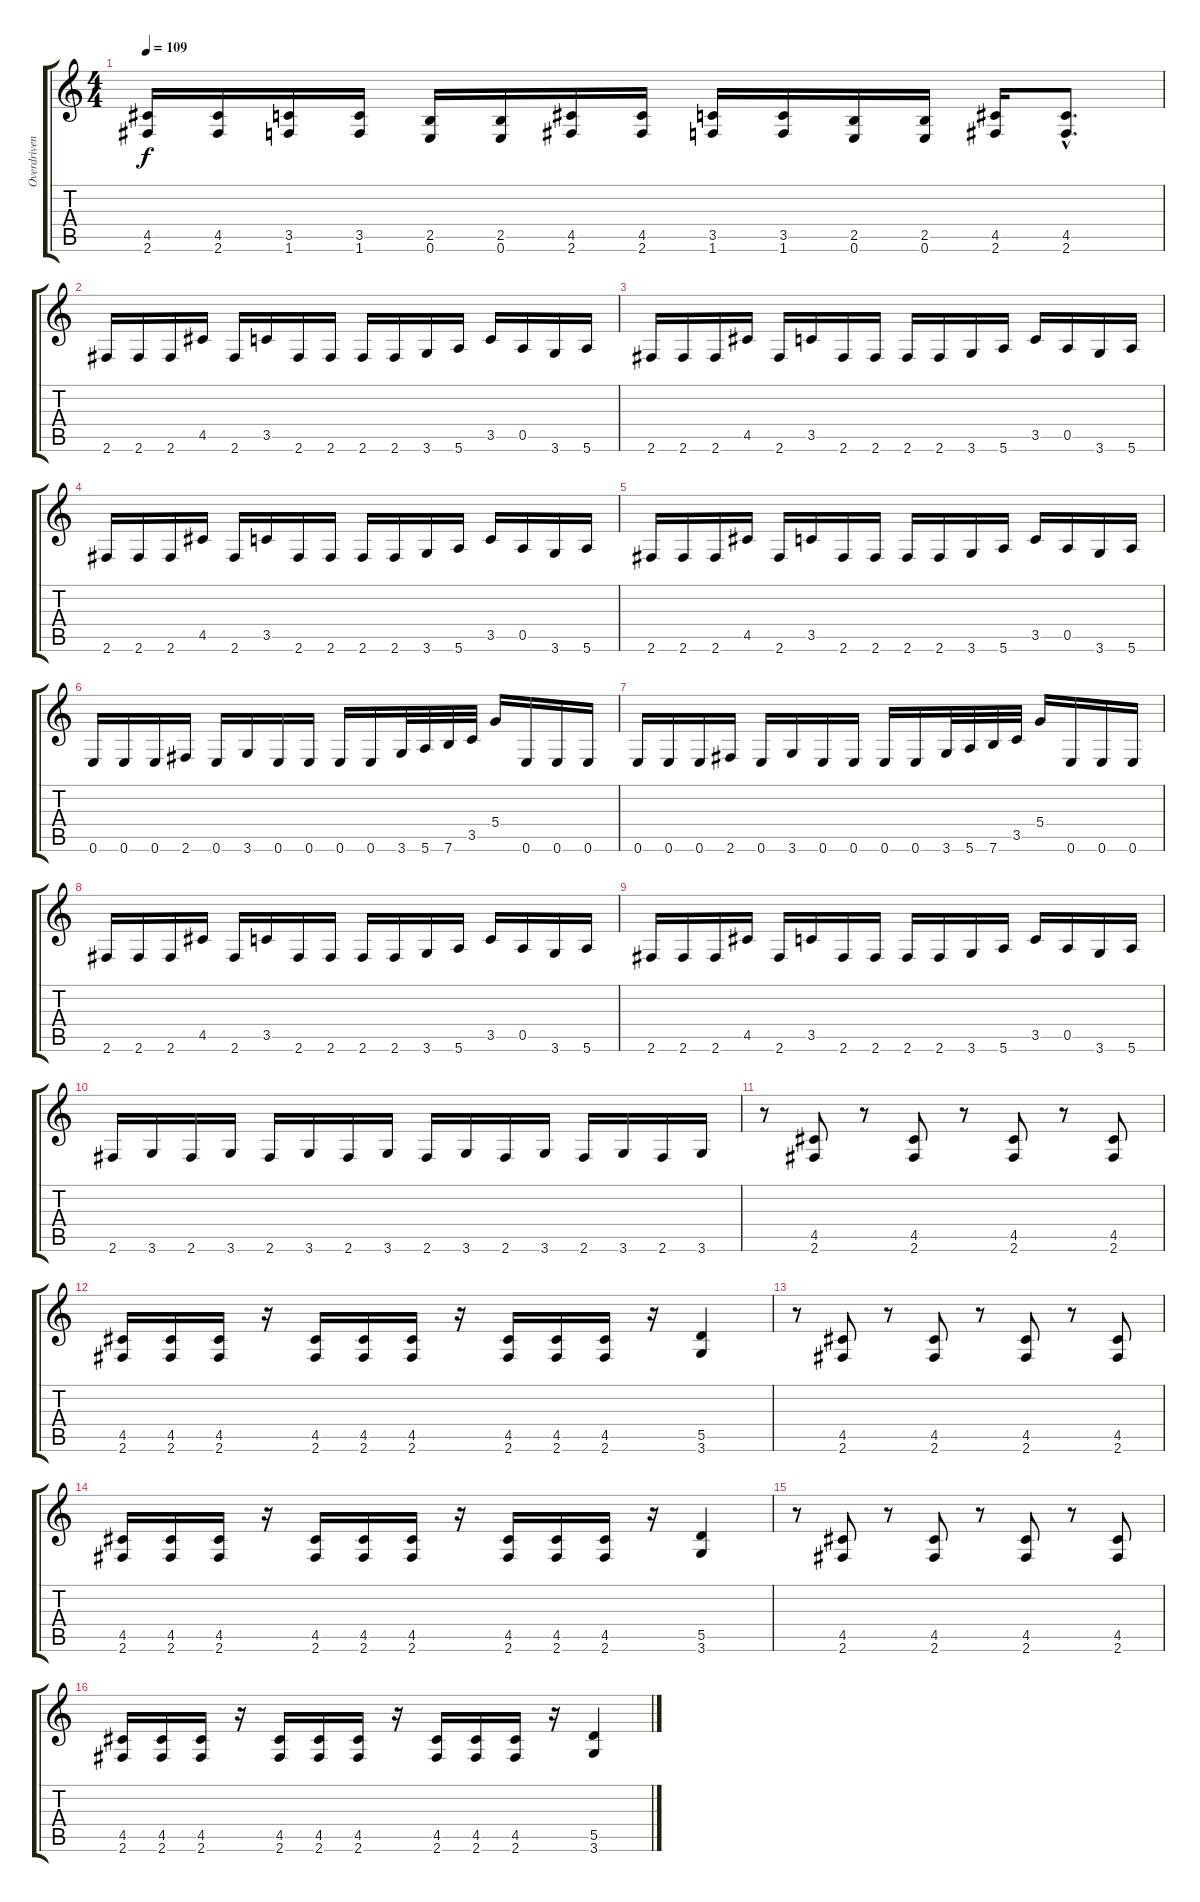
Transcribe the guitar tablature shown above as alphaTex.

\track ("Overdriven Guitar 1" "Overdriven") {instrument overdrivenguitar}
\staff {score tabs}
\tuning (E4 B3 G3 D3 A2 E2) {hide}
\ts (4 4)
\tempo 109
\clef g2
\ks c
(4.5 2.6).16{dy f} (4.5 2.6).16 (3.5 1.6).16 (3.5 1.6).16 (2.5 0.6).16 (2.5 0.6).16 (4.5 2.6).16 (4.5 2.6).16 (3.5 1.6).16 (3.5 1.6).16 (2.5 0.6).16 (2.5 0.6).16 (4.5 2.6).16 (4.5{hac} 2.6{hac}).8{d} |
2.6.16 2.6.16 2.6.16 4.5.16 2.6.16 3.5.16 2.6.16 2.6.16 2.6.16 2.6.16 3.6.16 5.6.16 3.5.16 0.5.16 3.6.16 5.6.16 |
2.6.16 2.6.16 2.6.16 4.5.16 2.6.16 3.5.16 2.6.16 2.6.16 2.6.16 2.6.16 3.6.16 5.6.16 3.5.16 0.5.16 3.6.16 5.6.16 |
2.6.16 2.6.16 2.6.16 4.5.16 2.6.16 3.5.16 2.6.16 2.6.16 2.6.16 2.6.16 3.6.16 5.6.16 3.5.16 0.5.16 3.6.16 5.6.16 |
2.6.16 2.6.16 2.6.16 4.5.16 2.6.16 3.5.16 2.6.16 2.6.16 2.6.16 2.6.16 3.6.16 5.6.16 3.5.16 0.5.16 3.6.16 5.6.16 |
0.6.16 0.6.16 0.6.16 2.6.16 0.6.16 3.6.16 0.6.16 0.6.16 0.6.16 0.6.16 3.6.32 5.6.32 7.6.32 3.5.32 5.4.16 0.6.16 0.6.16 0.6.16 |
0.6.16 0.6.16 0.6.16 2.6.16 0.6.16 3.6.16 0.6.16 0.6.16 0.6.16 0.6.16 3.6.32 5.6.32 7.6.32 3.5.32 5.4.16 0.6.16 0.6.16 0.6.16 |
2.6.16 2.6.16 2.6.16 4.5.16 2.6.16 3.5.16 2.6.16 2.6.16 2.6.16 2.6.16 3.6.16 5.6.16 3.5.16 0.5.16 3.6.16 5.6.16 |
2.6.16 2.6.16 2.6.16 4.5.16 2.6.16 3.5.16 2.6.16 2.6.16 2.6.16 2.6.16 3.6.16 5.6.16 3.5.16 0.5.16 3.6.16 5.6.16 |
2.6.16 3.6.16 2.6.16 3.6.16 2.6.16 3.6.16 2.6.16 3.6.16 2.6.16 3.6.16 2.6.16 3.6.16 2.6.16 3.6.16 2.6.16 3.6.16 |
r.8 (4.5 2.6).8 r.8 (4.5 2.6).8 r.8 (4.5 2.6).8 r.8 (4.5 2.6).8 |
(4.5 2.6).16 (4.5 2.6).16 (4.5 2.6).16 r.16 (4.5 2.6).16 (4.5 2.6).16 (4.5 2.6).16 r.16 (4.5 2.6).16 (4.5 2.6).16 (4.5 2.6).16 r.16 (5.5 3.6).4 |
r.8 (4.5 2.6).8 r.8 (4.5 2.6).8 r.8 (4.5 2.6).8 r.8 (4.5 2.6).8 |
(4.5 2.6).16 (4.5 2.6).16 (4.5 2.6).16 r.16 (4.5 2.6).16 (4.5 2.6).16 (4.5 2.6).16 r.16 (4.5 2.6).16 (4.5 2.6).16 (4.5 2.6).16 r.16 (5.5 3.6).4 |
r.8 (4.5 2.6).8 r.8 (4.5 2.6).8 r.8 (4.5 2.6).8 r.8 (4.5 2.6).8 |
(4.5 2.6).16 (4.5 2.6).16 (4.5 2.6).16 r.16 (4.5 2.6).16 (4.5 2.6).16 (4.5 2.6).16 r.16 (4.5 2.6).16 (4.5 2.6).16 (4.5 2.6).16 r.16 (5.5 3.6).4
